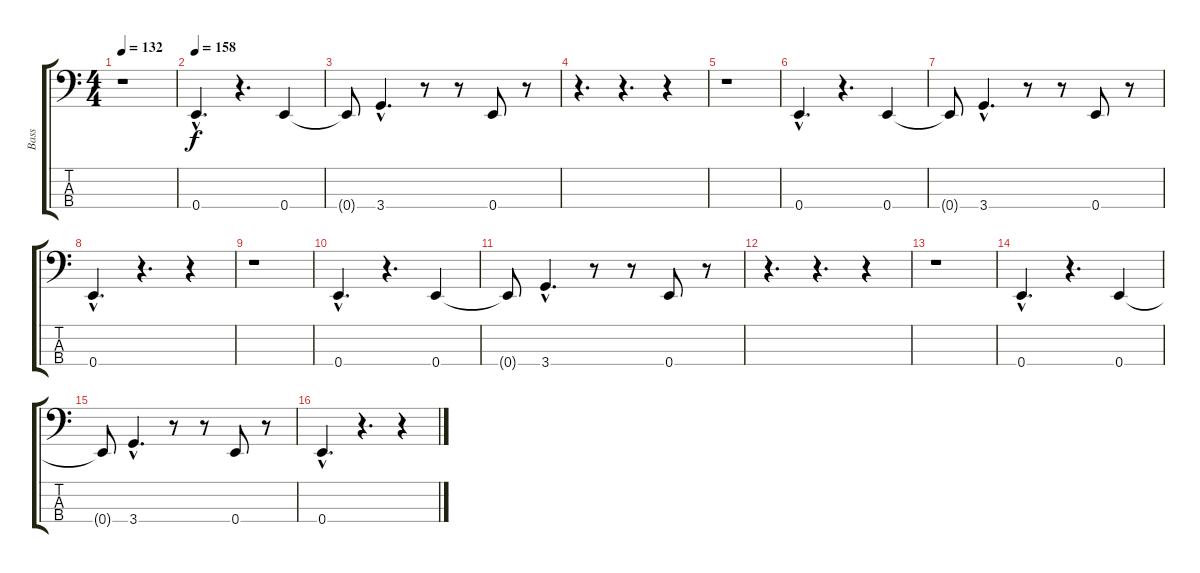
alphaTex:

\track ("Bass" "Bass") {instrument electricbassfinger}
\staff {score tabs}
\tuning (G2 D2 A1 E1) {hide}
\ts (4 4)
\tempo 132
\clef f4
\ks c
r.1{dy f instrument electricbassfinger} |
\tempo 158
0.4{hac}.4{d} r.4{d} 0.4.4 |
0.4{t}.8 3.4{hac}.4{d} r.8 r.8 0.4.8 r.8 |
r.4{d} r.4{d} r.4 |
r.1 |
0.4{hac}.4{d} r.4{d} 0.4.4 |
0.4{t}.8 3.4{hac}.4{d} r.8 r.8 0.4.8 r.8 |
0.4{hac}.4{d} r.4{d} r.4 |
r.1 |
0.4{hac}.4{d} r.4{d} 0.4.4 |
0.4{t}.8 3.4{hac}.4{d} r.8 r.8 0.4.8 r.8 |
r.4{d} r.4{d} r.4 |
r.1 |
0.4{hac}.4{d} r.4{d} 0.4.4 |
0.4{t}.8 3.4{hac}.4{d} r.8 r.8 0.4.8 r.8 |
0.4{hac}.4{d} r.4{d} r.4
